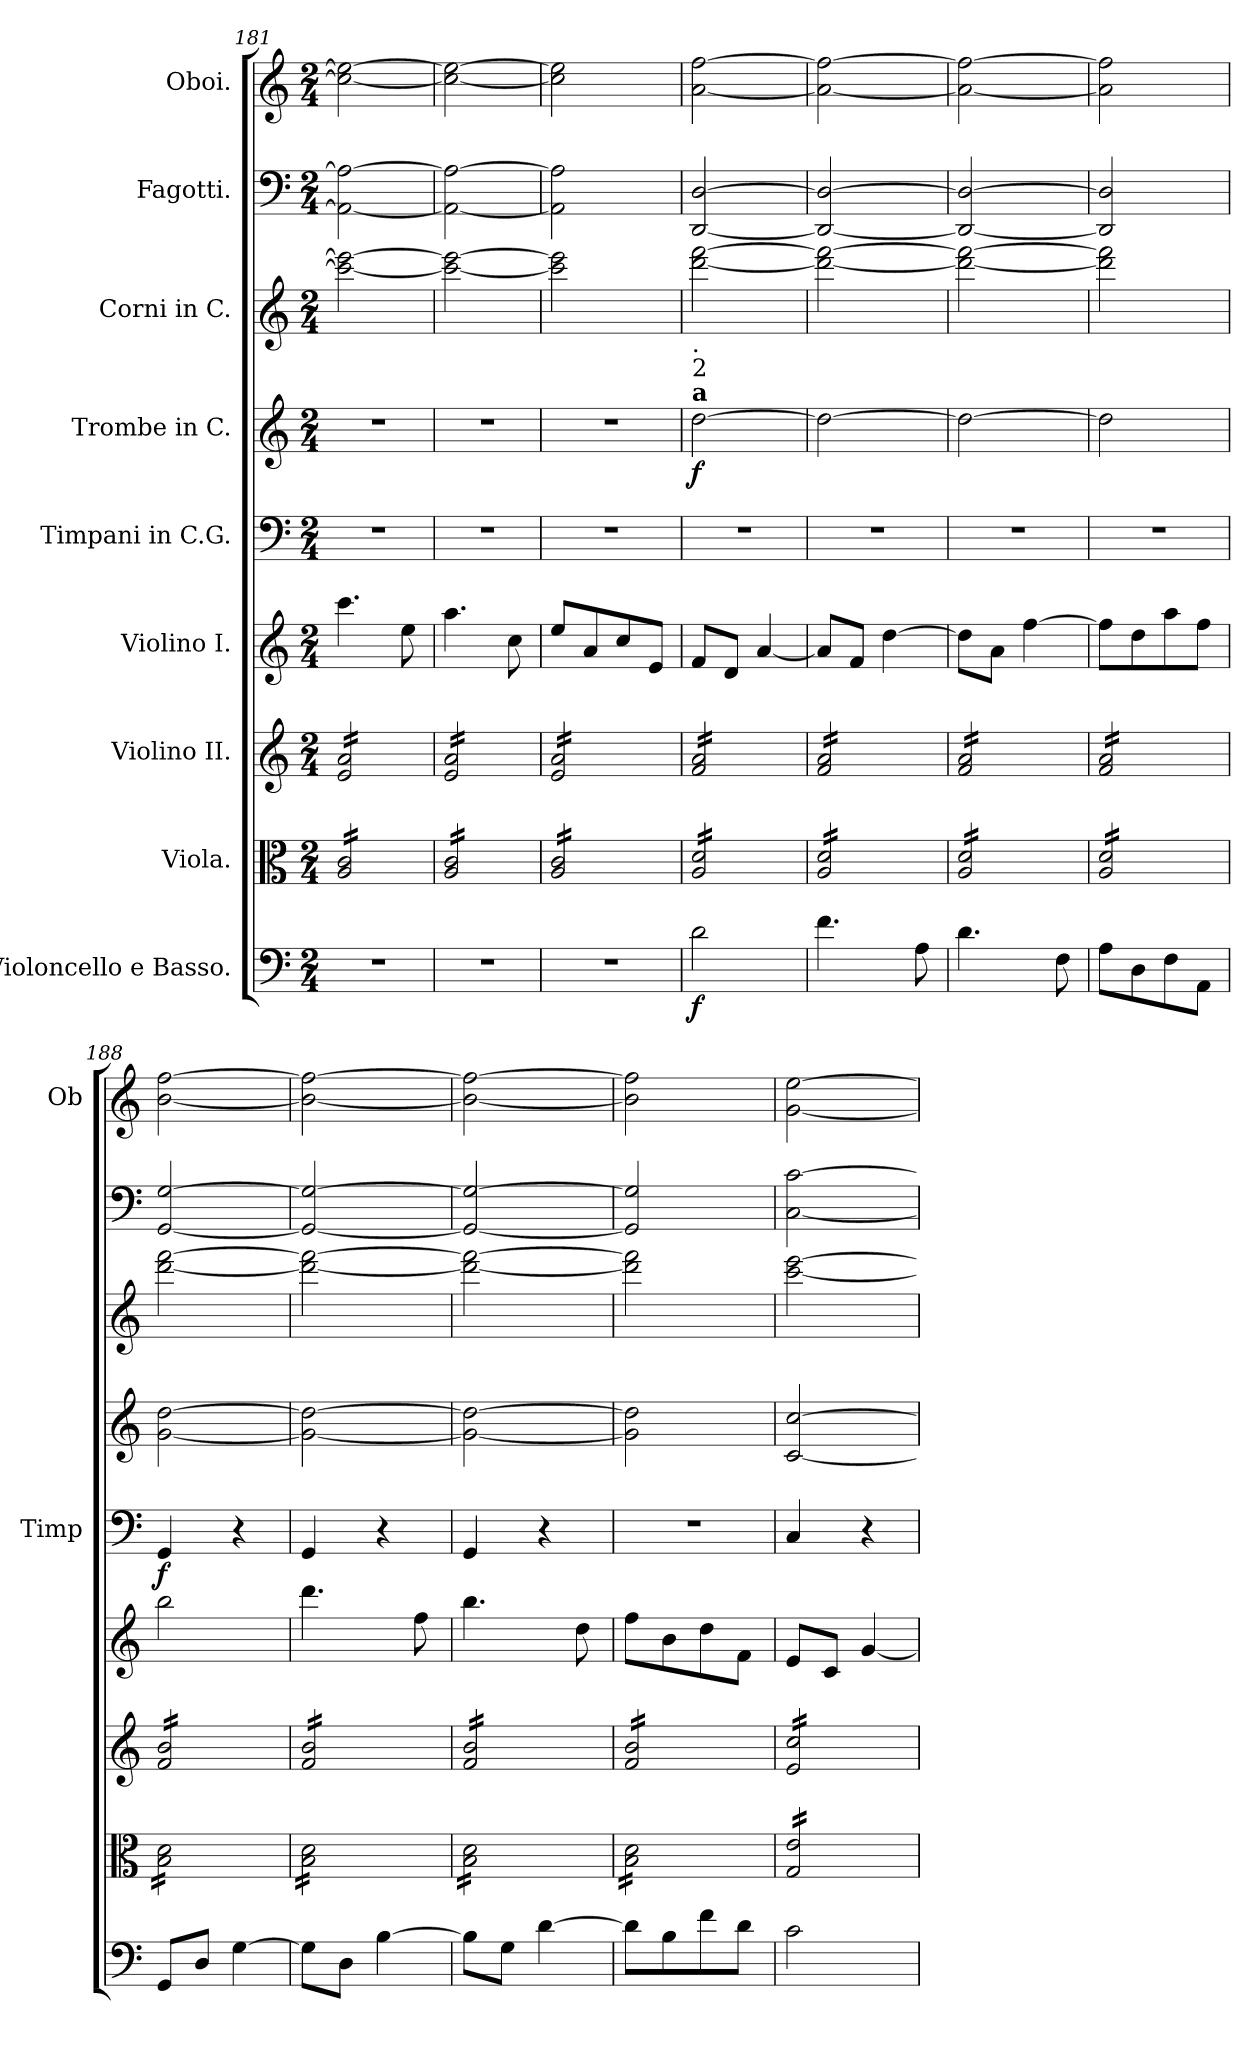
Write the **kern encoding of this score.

**kern	**dynam	**kern	**kern	**kern	**kern	**dynam	**kern	**dynam	**kern	**kern	**kern
*part9	*part9	*part8	*part7	*part6	*part5	*part5	*part4	*part4	*part3	*part2	*part1
*staff9	*staff9	*staff8	*staff7	*staff6	*staff5	*staff5	*staff4	*staff4	*staff3	*staff2	*staff1
*I"Violoncello e Basso.	*	*I"Viola.	*I"Violino II.	*I"Violino I.	*I"Timpani in C.G.	*	*I"Trombe in C.	*	*I"Corni in C.	*I"Fagotti.	*I"Oboi.
*	*	*	*	*	*I'Timp	*	*	*	*	*	*I'Ob
*clefF4	*	*clefC3	*clefG2	*clefG2	*clefF4	*	*clefG2	*	*clefG2	*clefF4	*clefG2
*	*	*	*	*	*	*	*	*	*ITrd7c12	*	*
*k[]	*	*k[]	*k[]	*k[]	*k[]	*	*k[]	*	*k[]	*k[]	*k[]
*M2/4	*	*M2/4	*M2/4	*M2/4	*M2/4	*	*M2/4	*	*M2/4	*M2/4	*M2/4
=181	=181	=181	=181	=181	=181	=181	=181	=181	=181	=181	=181
*	*	*tremolo	*	*	*	*	*	*	*	*	*
*	*	*	*tremolo	*	*	*	*	*	*	*	*
2r	.	16A/ 16c/LL	16e/ 16a/LL	4.ccc\	2r	.	2r	.	2cc\_ 2ee\_	2AA\_ 2A\_	2cc\_ 2ee\_
.	.	16A/ 16c/	16e/ 16a/	.	.	.	.	.	.	.	.
.	.	16A/ 16c/	16e/ 16a/	.	.	.	.	.	.	.	.
.	.	16A/ 16c/	16e/ 16a/	.	.	.	.	.	.	.	.
.	.	16A/ 16c/	16e/ 16a/	.	.	.	.	.	.	.	.
.	.	16A/ 16c/	16e/ 16a/	.	.	.	.	.	.	.	.
.	.	16A/ 16c/	16e/ 16a/	8ee\	.	.	.	.	.	.	.
.	.	16A/ 16c/JJ	16e/ 16a/JJ	.	.	.	.	.	.	.	.
=182	=182	=182	=182	=182	=182	=182	=182	=182	=182	=182	=182
2r	.	16A/ 16c/LL	16e/ 16a/LL	4.aa\	2r	.	2r	.	2cc\_ 2ee\_	2AA\_ 2A\_	2cc\_ 2ee\_
.	.	16A/ 16c/	16e/ 16a/	.	.	.	.	.	.	.	.
.	.	16A/ 16c/	16e/ 16a/	.	.	.	.	.	.	.	.
.	.	16A/ 16c/	16e/ 16a/	.	.	.	.	.	.	.	.
.	.	16A/ 16c/	16e/ 16a/	.	.	.	.	.	.	.	.
.	.	16A/ 16c/	16e/ 16a/	.	.	.	.	.	.	.	.
.	.	16A/ 16c/	16e/ 16a/	8cc\	.	.	.	.	.	.	.
.	.	16A/ 16c/JJ	16e/ 16a/JJ	.	.	.	.	.	.	.	.
=183	=183	=183	=183	=183	=183	=183	=183	=183	=183	=183	=183
2r	.	16A/ 16c/LL	16e/ 16a/LL	8ee/L	2r	.	2r	.	2cc\] 2ee\]	2AA\] 2A\]	2cc\] 2ee\]
.	.	16A/ 16c/	16e/ 16a/	.	.	.	.	.	.	.	.
.	.	16A/ 16c/	16e/ 16a/	8a/	.	.	.	.	.	.	.
.	.	16A/ 16c/	16e/ 16a/	.	.	.	.	.	.	.	.
.	.	16A/ 16c/	16e/ 16a/	8cc/	.	.	.	.	.	.	.
.	.	16A/ 16c/	16e/ 16a/	.	.	.	.	.	.	.	.
.	.	16A/ 16c/	16e/ 16a/	8e/J	.	.	.	.	.	.	.
.	.	16A/ 16c/JJ	16e/ 16a/JJ	.	.	.	.	.	.	.	.
=184	=184	=184	=184	=184	=184	=184	=184	=184	=184	=184	=184
!	!	!	!	!	!	!	!LO:TX:a:B:t=a	!	!	!	!
!	!	!	!	!	!	!	!LO:TX:a:t=2	!	!	!	!
!	!	!	!	!	!	!	!LO:TX:a:t=.	!	!	!	!
!	!LO:DY:b	!	!	!	!	!	!	!LO:DY:b	!	!	!
2d\	f	16A/ 16d/LL	16f/ 16a/LL	8f/L	2r	.	[2dd\	f	[2dd\ [2ff\	[2DD/ [2D/	[2a\ [2ff\
.	.	16A/ 16d/	16f/ 16a/	.	.	.	.	.	.	.	.
.	.	16A/ 16d/	16f/ 16a/	8d/J	.	.	.	.	.	.	.
.	.	16A/ 16d/	16f/ 16a/	.	.	.	.	.	.	.	.
.	.	16A/ 16d/	16f/ 16a/	[4a/	.	.	.	.	.	.	.
.	.	16A/ 16d/	16f/ 16a/	.	.	.	.	.	.	.	.
.	.	16A/ 16d/	16f/ 16a/	.	.	.	.	.	.	.	.
.	.	16A/ 16d/JJ	16f/ 16a/JJ	.	.	.	.	.	.	.	.
=185	=185	=185	=185	=185	=185	=185	=185	=185	=185	=185	=185
4.f\	.	16A/ 16d/LL	16f/ 16a/LL	8a/L]	2r	.	2dd\_	.	2dd\_ 2ff\_	2DD/_ 2D/_	2a\_ 2ff\_
.	.	16A/ 16d/	16f/ 16a/	.	.	.	.	.	.	.	.
.	.	16A/ 16d/	16f/ 16a/	8f/J	.	.	.	.	.	.	.
.	.	16A/ 16d/	16f/ 16a/	.	.	.	.	.	.	.	.
.	.	16A/ 16d/	16f/ 16a/	[4dd\	.	.	.	.	.	.	.
.	.	16A/ 16d/	16f/ 16a/	.	.	.	.	.	.	.	.
8A\	.	16A/ 16d/	16f/ 16a/	.	.	.	.	.	.	.	.
.	.	16A/ 16d/JJ	16f/ 16a/JJ	.	.	.	.	.	.	.	.
=186	=186	=186	=186	=186	=186	=186	=186	=186	=186	=186	=186
4.d\	.	16A/ 16d/LL	16f/ 16a/LL	8dd\L]	2r	.	2dd\_	.	2dd\_ 2ff\_	2DD/_ 2D/_	2a\_ 2ff\_
.	.	16A/ 16d/	16f/ 16a/	.	.	.	.	.	.	.	.
.	.	16A/ 16d/	16f/ 16a/	8a\J	.	.	.	.	.	.	.
.	.	16A/ 16d/	16f/ 16a/	.	.	.	.	.	.	.	.
.	.	16A/ 16d/	16f/ 16a/	[4ff\	.	.	.	.	.	.	.
.	.	16A/ 16d/	16f/ 16a/	.	.	.	.	.	.	.	.
8F\	.	16A/ 16d/	16f/ 16a/	.	.	.	.	.	.	.	.
.	.	16A/ 16d/JJ	16f/ 16a/JJ	.	.	.	.	.	.	.	.
=187	=187	=187	=187	=187	=187	=187	=187	=187	=187	=187	=187
8A\L	.	16A/ 16d/LL	16f/ 16a/LL	8ff\L]	2r	.	2dd\]	.	2dd\] 2ff\]	2DD/] 2D/]	2a\] 2ff\]
.	.	16A/ 16d/	16f/ 16a/	.	.	.	.	.	.	.	.
8D\	.	16A/ 16d/	16f/ 16a/	8dd\	.	.	.	.	.	.	.
.	.	16A/ 16d/	16f/ 16a/	.	.	.	.	.	.	.	.
8F\	.	16A/ 16d/	16f/ 16a/	8aa\	.	.	.	.	.	.	.
.	.	16A/ 16d/	16f/ 16a/	.	.	.	.	.	.	.	.
8AA\J	.	16A/ 16d/	16f/ 16a/	8ff\J	.	.	.	.	.	.	.
.	.	16A/ 16d/JJ	16f/ 16a/JJ	.	.	.	.	.	.	.	.
!!LO:LB:g=z
=188	=188	=188	=188	=188	=188	=188	=188	=188	=188	=188	=188
!	!	!	!	!	!	!LO:DY:b	!	!	!	!	!
8GG/L	.	16B\ 16d\LL	16f/ 16b/LL	2bb\	4GG/	f	[2g\ [2dd\	.	[2dd\ [2ff\	[2GG/ [2G/	[2b\ [2ff\
.	.	16B\ 16d\	16f/ 16b/	.	.	.	.	.	.	.	.
8D/J	.	16B\ 16d\	16f/ 16b/	.	.	.	.	.	.	.	.
.	.	16B\ 16d\	16f/ 16b/	.	.	.	.	.	.	.	.
[4G\	.	16B\ 16d\	16f/ 16b/	.	4r	.	.	.	.	.	.
.	.	16B\ 16d\	16f/ 16b/	.	.	.	.	.	.	.	.
.	.	16B\ 16d\	16f/ 16b/	.	.	.	.	.	.	.	.
.	.	16B\ 16d\JJ	16f/ 16b/JJ	.	.	.	.	.	.	.	.
=189	=189	=189	=189	=189	=189	=189	=189	=189	=189	=189	=189
8G\L]	.	16B\ 16d\LL	16f/ 16b/LL	4.ddd\	4GG/	.	2g\_ 2dd\_	.	2dd\_ 2ff\_	2GG/_ 2G/_	2b\_ 2ff\_
.	.	16B\ 16d\	16f/ 16b/	.	.	.	.	.	.	.	.
8D\J	.	16B\ 16d\	16f/ 16b/	.	.	.	.	.	.	.	.
.	.	16B\ 16d\	16f/ 16b/	.	.	.	.	.	.	.	.
[4B\	.	16B\ 16d\	16f/ 16b/	.	4r	.	.	.	.	.	.
.	.	16B\ 16d\	16f/ 16b/	.	.	.	.	.	.	.	.
.	.	16B\ 16d\	16f/ 16b/	8ff\	.	.	.	.	.	.	.
.	.	16B\ 16d\JJ	16f/ 16b/JJ	.	.	.	.	.	.	.	.
=190	=190	=190	=190	=190	=190	=190	=190	=190	=190	=190	=190
8B\L]	.	16B\ 16d\LL	16f/ 16b/LL	4.bb\	4GG/	.	2g\_ 2dd\_	.	2dd\_ 2ff\_	2GG/_ 2G/_	2b\_ 2ff\_
.	.	16B\ 16d\	16f/ 16b/	.	.	.	.	.	.	.	.
8G\J	.	16B\ 16d\	16f/ 16b/	.	.	.	.	.	.	.	.
.	.	16B\ 16d\	16f/ 16b/	.	.	.	.	.	.	.	.
[4d\	.	16B\ 16d\	16f/ 16b/	.	4r	.	.	.	.	.	.
.	.	16B\ 16d\	16f/ 16b/	.	.	.	.	.	.	.	.
.	.	16B\ 16d\	16f/ 16b/	8dd\	.	.	.	.	.	.	.
.	.	16B\ 16d\JJ	16f/ 16b/JJ	.	.	.	.	.	.	.	.
=191	=191	=191	=191	=191	=191	=191	=191	=191	=191	=191	=191
8d\L]	.	16B\ 16d\LL	16f/ 16b/LL	8ff\L	2r	.	2g\] 2dd\]	.	2dd\] 2ff\]	2GG/] 2G/]	2b\] 2ff\]
.	.	16B\ 16d\	16f/ 16b/	.	.	.	.	.	.	.	.
8B\	.	16B\ 16d\	16f/ 16b/	8b\	.	.	.	.	.	.	.
.	.	16B\ 16d\	16f/ 16b/	.	.	.	.	.	.	.	.
8f\	.	16B\ 16d\	16f/ 16b/	8dd\	.	.	.	.	.	.	.
.	.	16B\ 16d\	16f/ 16b/	.	.	.	.	.	.	.	.
8d\J	.	16B\ 16d\	16f/ 16b/	8f\J	.	.	.	.	.	.	.
.	.	16B\ 16d\JJ	16f/ 16b/JJ	.	.	.	.	.	.	.	.
=192	=192	=192	=192	=192	=192	=192	=192	=192	=192	=192	=192
2c\	.	16G/ 16e/LL	16e/ 16cc/LL	8e/L	4C/	.	[2c/ [2cc/	.	[2cc\ [2ee\	[2C\ [2c\	[2g\ [2ee\
.	.	16G/ 16e/	16e/ 16cc/	.	.	.	.	.	.	.	.
.	.	16G/ 16e/	16e/ 16cc/	8c/J	.	.	.	.	.	.	.
.	.	16G/ 16e/	16e/ 16cc/	.	.	.	.	.	.	.	.
.	.	16G/ 16e/	16e/ 16cc/	[4g/	4r	.	.	.	.	.	.
.	.	16G/ 16e/	16e/ 16cc/	.	.	.	.	.	.	.	.
.	.	16G/ 16e/	16e/ 16cc/	.	.	.	.	.	.	.	.
.	.	16G/ 16e/JJ	16e/ 16cc/JJ	.	.	.	.	.	.	.	.
*	*	*	*Xtremolo	*	*	*	*	*	*	*	*
*	*	*Xtremolo	*	*	*	*	*	*	*	*	*
=	=	=	=	=	=	=	=	=	=	=	=
*-	*-	*-	*-	*-	*-	*-	*-	*-	*-	*-	*-
